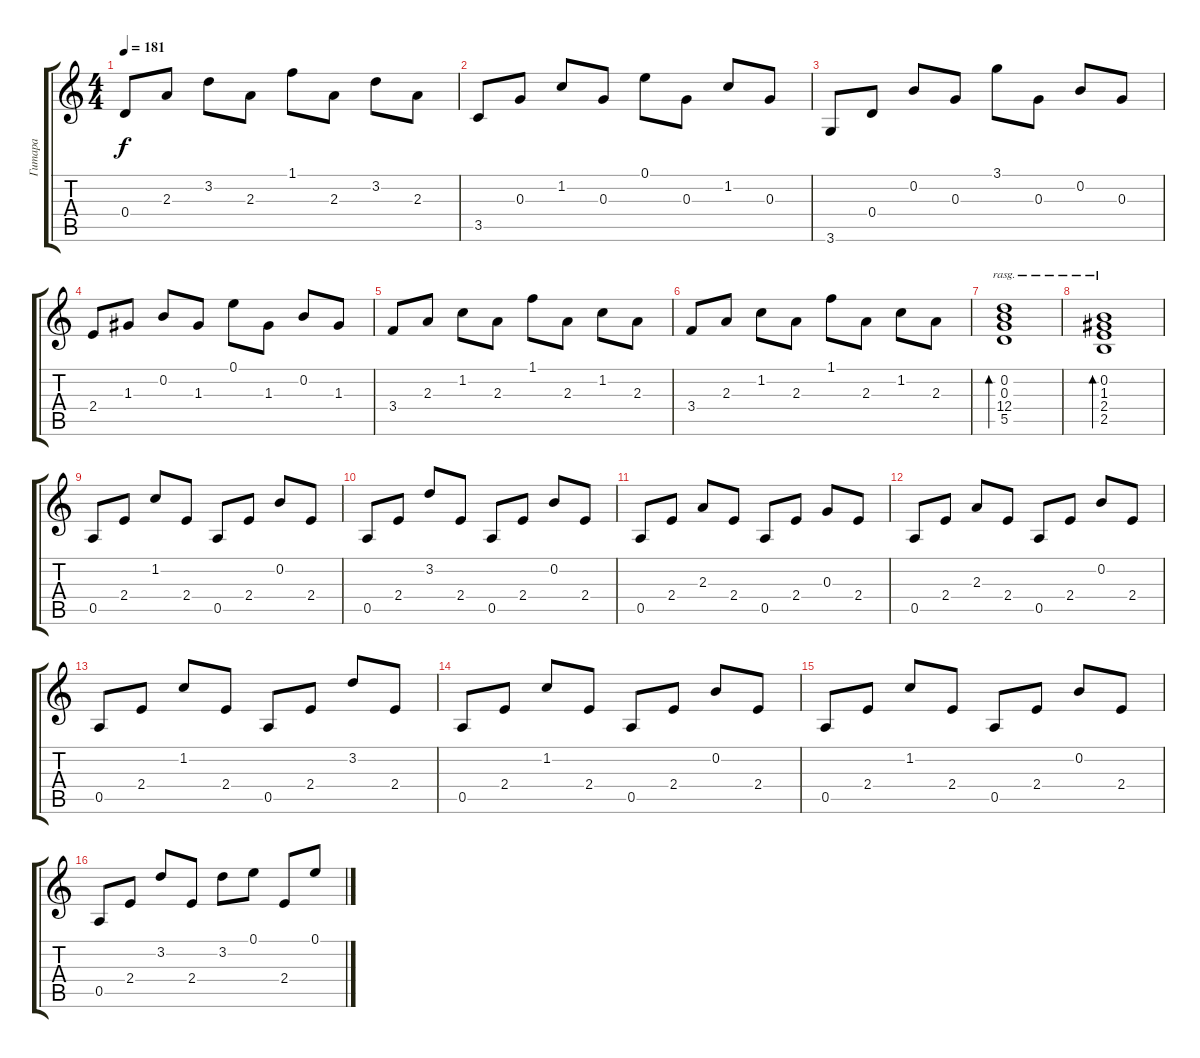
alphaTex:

\track ("Гитара" "Гитара") {instrument acousticguitarsteel}
\staff {score tabs}
\tuning (E4 B3 G3 D3 A2 E2) {hide}
\ts (4 4)
\tempo 181
\clef g2
\ks c
0.4.8{dy f} 2.3.8 3.2.8 2.3.8 1.1.8 2.3.8 3.2.8 2.3.8 |
3.5.8 0.3.8 1.2.8 0.3.8 0.1.8 0.3.8 1.2.8 0.3.8 |
3.6.8 0.4.8 0.2.8 0.3.8 3.1.8 0.3.8 0.2.8 0.3.8 |
2.4.8 1.3.8 0.2.8 1.3.8 0.1.8 1.3.8 0.2.8 1.3.8 |
3.4.8 2.3.8 1.2.8 2.3.8 1.1.8 2.3.8 1.2.8 2.3.8 |
3.4.8 2.3.8 1.2.8 2.3.8 1.1.8 2.3.8 1.2.8 2.3.8 |
(0.2 0.3 12.4 5.5).1{bd 480 rasg ii} |
(0.2 1.3 2.4 2.5).1{bd 480 rasg ii} |
0.5.8 2.4.8 1.2.8 2.4.8 0.5.8 2.4.8 0.2.8 2.4.8 |
0.5.8 2.4.8 3.2.8 2.4.8 0.5.8 2.4.8 0.2.8 2.4.8 |
0.5.8 2.4.8 2.3.8 2.4.8 0.5.8 2.4.8 0.3.8 2.4.8 |
0.5.8 2.4.8 2.3.8 2.4.8 0.5.8 2.4.8 0.2.8 2.4.8 |
0.5.8 2.4.8 1.2.8 2.4.8 0.5.8 2.4.8 3.2.8 2.4.8 |
0.5.8 2.4.8 1.2.8 2.4.8 0.5.8 2.4.8 0.2.8 2.4.8 |
0.5.8 2.4.8 1.2.8 2.4.8 0.5.8 2.4.8 0.2.8 2.4.8 |
0.5.8 2.4.8 3.2.8 2.4.8 3.2.8 0.1.8 2.4.8 0.1.8
